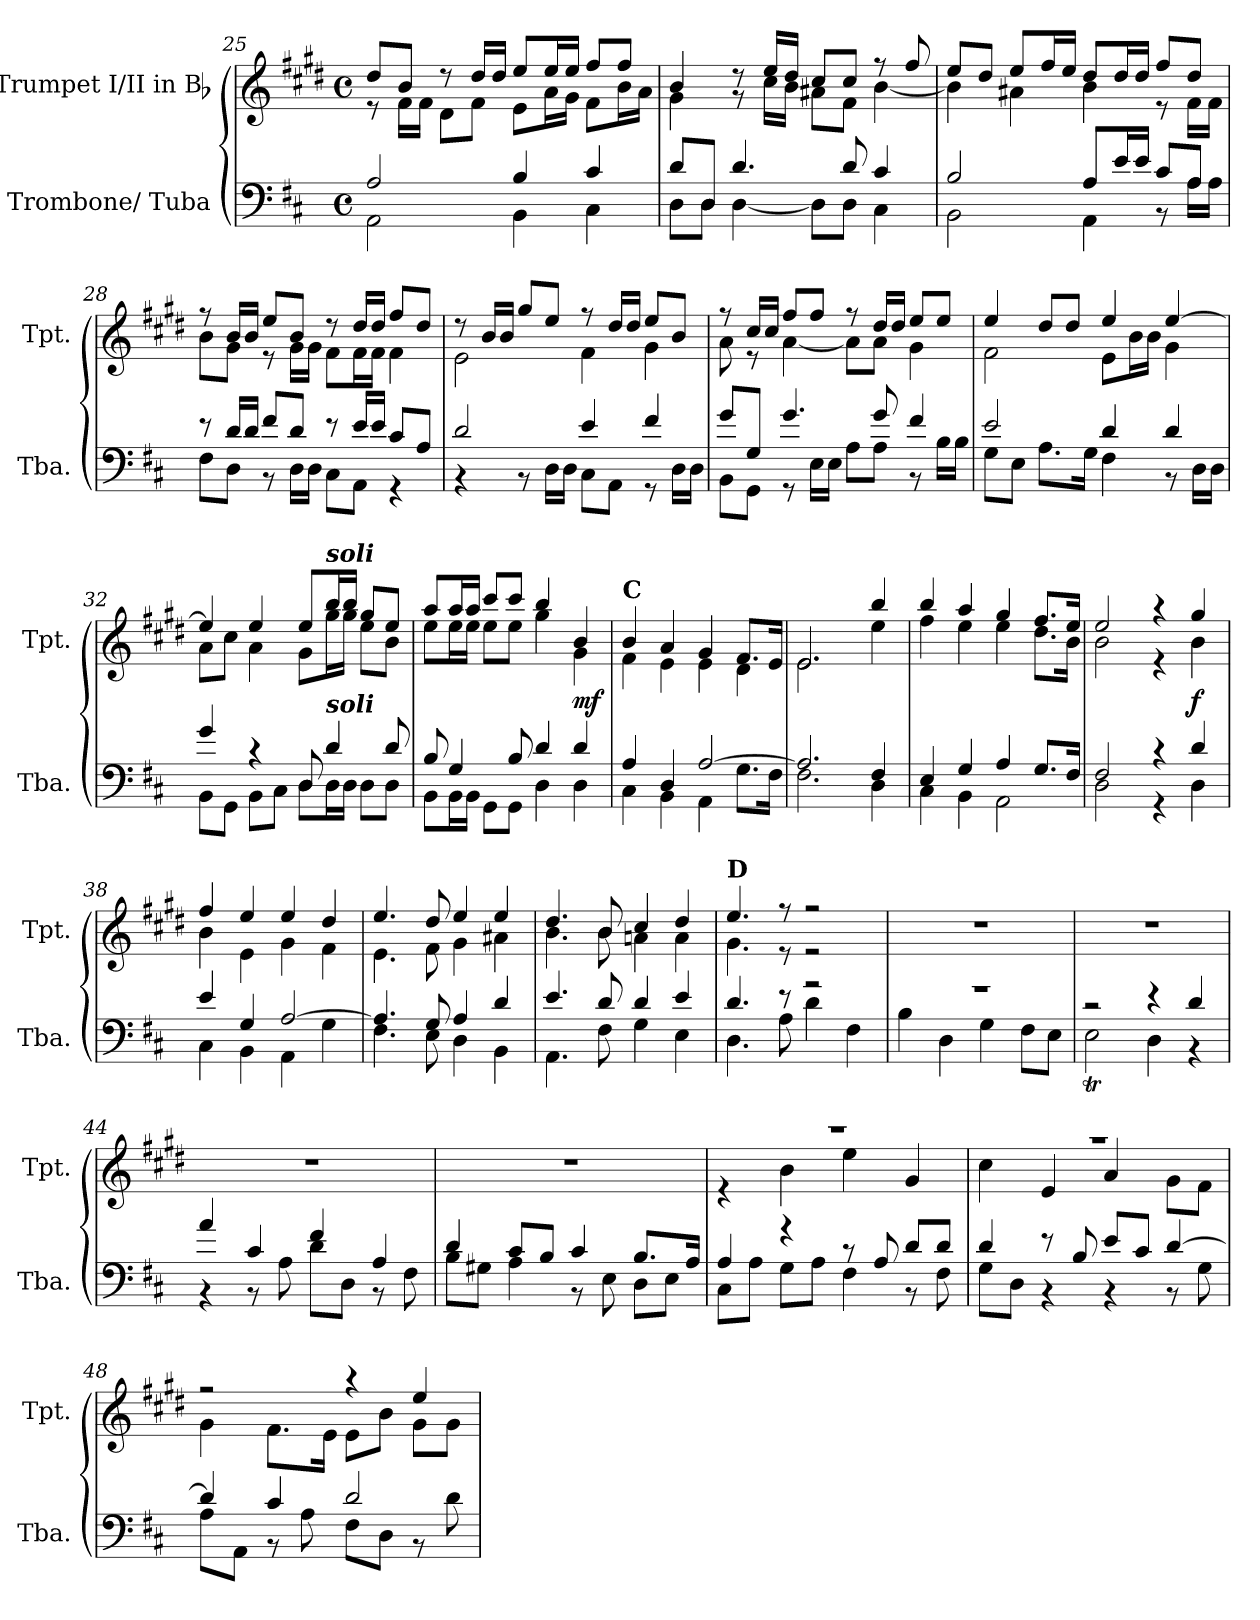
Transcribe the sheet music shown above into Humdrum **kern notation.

**kern	**kern	**dynam
*part2	*part1	*part1
*staff2	*staff1	*staff1
*I"Trombone/ Tuba	*I"Trumpet I/II  in Bb	*
*I'Tba.	*I'Tpt.	*
*clefF4	*clefG2	*
*	*ITrd1c2	*
*k[f#c#]	*k[f#c#]	*
*D:	*D:	*
*M4/4	*M4/4	*
*met(c)	*met(c)	*
=25	=25	=25
*^	*^	*
2Ai/	2AAi\	8cc#i/L	8r	.
.	.	8ai/J	16ei\LL	.
.	.	.	16ei\JJ	.
.	.	8r	8c#i\L	.
.	.	16cc#i/LL	8ei\J	.
.	.	16cc#i/JJ	.	.
4Bi/	4BBi\	8ddi/L	8di\L	.
.	.	16ddi/L	16gi\L	.
.	.	16ddi/JJ	16f#i\JJ	.
4c#i/	4C#i\	8eei/L	8ei\L	.
.	.	8eei/J	16ai\L	.
.	.	.	16gi\JJ	.
!!LO:LB:g=z	!!
=26	=26	=26	=26	=26
8di/L	8Di\L	4ai/	4f#i\	.
8Di/J	8Di\J	.	.	.
4.di/	[4Di\	8r	8r	.
.	.	16ddi/LL	16bi\LL	.
.	.	16cc#i/JJ	16ai\JJ	.
.	8Di\L]	8bi/L	8g#Xi\L	.
8di/	8Di\J	8bi/J	8ei\J	.
4c#i/	4C#i\	8r	[4ai\	.
.	.	8eei/	.	.
=27	=27	=27	=27	=27
2Bi/	2BBi\	8ddi/L	4ai\]	.
.	.	8cc#i/J	.	.
.	.	8ddi/L	4g#Xi\	.
.	.	16eei/L	.	.
.	.	16ddi/JJ	.	.
8Ai/L	4AAi\	8cc#i/L	4ai\	.
16ei/L	.	16cc#i/L	.	.
16ei/JJ	.	16cc#i/JJ	.	.
8c#i/L	8r	8eei/L	8r	.
8Ai/J	16Ai\LL	8cc#i/J	16ei\LL	.
.	16Ai\JJ	.	16ei\JJ	.
=28	=28	=28	=28	=28
8r	8F#i\L	8r	8ai\L	.
16di/LL	8Di\J	16ai/LL	8f#i\J	.
16di/JJ	.	16ai/JJ	.	.
8f#i/L	8r	8ddi/L	8r	.
8di/J	16Di\LL	8ai/J	16f#i\LL	.
.	16Di\JJ	.	16f#i\JJ	.
8r	8C#i\L	8r	8ei\L	.
16ei/LL	8AAi\J	16cc#i/LL	16ei\L	.
16ei/JJ	.	16cc#i/JJ	16ei\JJ	.
8c#i/L	4r	8eei/L	4ei\	.
8Ai/J	.	8cc#i/J	.	.
!!LO:LB:g=z	!!
=29	=29	=29	=29	=29
2di/	4r	8r	2di\	.
.	.	16ai/LL	.	.
.	.	16ai/JJ	.	.
.	8r	8ff#i/L	.	.
.	16Di\LL	8ddi/J	.	.
.	16Di\JJ	.	.	.
4ei/	8C#i\L	8r	4ei\	.
.	8AAi\J	16cc#i/LL	.	.
.	.	16cc#i/JJ	.	.
4f#i/	8r	8ddi/L	4f#i\	.
.	16Di\LL	8ai/J	.	.
.	16Di\JJ	.	.	.
=30	=30	=30	=30	=30
8gi/L	8BBi\L	8r	8gi\	.
8Gi/J	8GGi\J	16bi/LL	8r	.
.	.	16bi/JJ	.	.
4.gi/	8r	8eei/L	[4gi\	.
.	16Ei\LL	8eei/J	.	.
.	16Ei\JJ	.	.	.
.	8Ai\L	8r	8gi\L]	.
8gi/	8Ai\J	16cc#i/LL	8gi\J	.
.	.	16cc#i/JJ	.	.
4f#i/	8r	8ddi/L	4f#i\	.
.	16Bi\LL	8ddi/J	.	.
.	16Bi\JJ	.	.	.
=31	=31	=31	=31	=31
2ei/	8Gi\L	4ddi/	2ei\	.
.	8Ei\J	.	.	.
.	8.Ai\L	8cc#i/L	.	.
.	.	8cc#i/J	.	.
.	16Gi\Jk	.	.	.
4di/	4F#i\	4ddi/	8di\L	.
.	.	.	16ai\L	.
.	.	.	16ai\JJ	.
4di/	8r	[4ddi/	4f#i\	.
.	16Di\LL	.	.	.
.	16Di\JJ	.	.	.
!!LO:LB:g=z	!!
=32	=32	=32	=32	=32
4gi/	8BBi\L	4ddi/]	8gi\L	.
.	8GGi\J	.	8bi\J	.
4r	8BBi\L	4ddi/	4gi\	.
.	8C#i\J	.	.	.
8Di/	8Di\L	8ddi/L	8f#i\L	.
!	!	!LO:TX:a:Bi:t=soli	!	!
!LO:TX:a:Bi:t=soli	!	!	!	!
4di/	16Di\L	16aai/L	16ff#i\L	.
.	16Di\JJ	16aai/JJ	16ff#i\JJ	.
.	8Di\L	8ff#i/L	8ddi\L	.
8di/	8Di\J	8ddi/J	8ai\J	.
=33	=33	=33	=33	=33
8Bi/	8BBi\L	8ggi/L	8ddi\L	.
4Gi/	16BBi\L	16ggi/L	16ddi\L	.
.	16BBi\JJ	16ggi/JJ	16ddi\JJ	.
.	8GGi\L	8bbi/L	8ddi\L	.
8Bi/	8GGi\J	8bbi/J	8ddi\J	.
4di/	4Di\	4aai/	4ff#i\	.
4di/	4Di\	4ai/	4f#i\	mf
=34	=34	=34	=34	=34
!	!	!LO:TX:a:B:t=C	!	!
4Ai/	4C#i\	4ai/	4ei\	.
4Di/	4BBi\	4gi/	4di\	.
[2Ai/	4AAi\	4f#i/	4di\	.
.	8.Gi\L	8.ei/L	4c#i\	.
.	16F#i\Jk	16di/Jk	.	.
=35	=35	=35	=35	=35
2.Ai/]	2.F#i\	2.di/	2.di\	.
4F#i/	4Di\	4aai/	4ddi\	.
=36	=36	=36	=36	=36
4Ei/	4C#i\	4aai/	4eei\	.
4Gi/	4BBi\	4ggi/	4ddi\	.
4Ai/	2AAi\	4ff#i/	4ddi\	.
8.Gi/L	.	8.eei/L	8.cc#i\L	.
16F#i/Jk	.	16ddi/Jk	16ai\Jk	.
!!LO:LB:g=z	!!
=37	=37	=37	=37	=37
2F#i/	2Di\	2ddi/	2ai\	.
4r	4r	4r	4r	.
4di/	4Di\	4ff#i/	4ai\	f
=38	=38	=38	=38	=38
4ei/	4C#i\	4eei/	4ai\	.
4Gi/	4BBi\	4ddi/	4di\	.
[2Ai/	4AAi\	4ddi/	4f#i\	.
.	4Gi\	4cc#i/	4ei\	.
=39	=39	=39	=39	=39
4.Ai/]	4.F#i\	4.ddi/	4.di\	.
8Gi/	8Ei\	8cc#i/	8ei\	.
4Ai/	4Di\	4ddi/	4f#i\	.
4di/	4BBi\	4ddi/	4g#Xi\	.
=40	=40	=40	=40	=40
4.ei/	4.AAi\	4.cc#i/	4.ai\	.
8di/	8F#i\	8ai/	8ai\	.
4di/	4Gi\	4bi/	4gni\	.
4ei/	4Ei\	4cc#i/	4gi\	.
=41	=41	=41	=41	=41
!	!	!LO:TX:a:B:t=D	!	!
4.di/	4.Di\	4.ddi/	4.f#i\	.
8r	8Ai\	8r	8r	.
2r	4di\	2r	2r	.
.	4F#i\	.	.	.
*	*	*v	*v	*
=42	=42	=42	=42
1r	4Bi\	1r	.
.	4Di\	.	.
.	4Gi\	.	.
.	8F#i\L	.	.
.	8Ei\J	.	.
!!LO:LB:g=z
=43	=43	=43	=43
2r	2ETi\	1r	.
4r	4Di\	.	.
4di/	4r	.	.
=44	=44	=44	=44
4ai/	4r	1r	.
4c#i/	8r	.	.
.	8Ai\	.	.
4f#i/	8di\L	.	.
.	8Di\J	.	.
4Ai/	8r	.	.
.	8F#i\	.	.
=45	=45	=45	=45
4di/	8Bi\L	1r	.
.	8G#Xi\J	.	.
8c#i/L	4Ai\	.	.
8Bi/J	.	.	.
4c#i/	8r	.	.
.	8Ei\	.	.
8.Bi/L	8Di\L	.	.
.	8Ei\J	.	.
16Ai/Jk	.	.	.
=46	=46	=46	=46
*	*	*^	*
4Ai/	8C#i\L	1r	4r	.
.	8Ai\J	.	.	.
4r	8Gi\L	.	4ai\	.
.	8Ai\J	.	.	.
8r	4F#i\	.	4ddi\	.
8Ai/	.	.	.	.
8di/L	8r	.	4f#i/	.
8di/J	8F#i\	.	.	.
!!LO:PB:g=z	!!
=47	=47	=47	=47	=47
4di/	8Gi\L	1r	4bi\	.
.	8Di\J	.	.	.
8r	4r	.	4di/	.
8Bi/	.	.	.	.
8ei/L	4r	.	4gi/	.
8c#i/J	.	.	.	.
[4di/	8r	.	8f#i\L	.
.	8Gi\	.	8ei\J	.
=48	=48	=48	=48	=48
4di/]	8Ai\L	2r	4f#i\	.
.	8AAi\J	.	.	.
4c#i/	8r	.	8.ei\L	.
.	8Ai\	.	.	.
.	.	.	16di\Jk	.
2di/	8F#i\L	4r	8di\L	.
.	8Di\J	.	8ai\J	.
.	8r	4ddi/	8f#i\L	.
.	8di\	.	8f#i\J	.
*v	*v	*	*	*
*	*v	*v	*
=	=	=
*-	*-	*-
